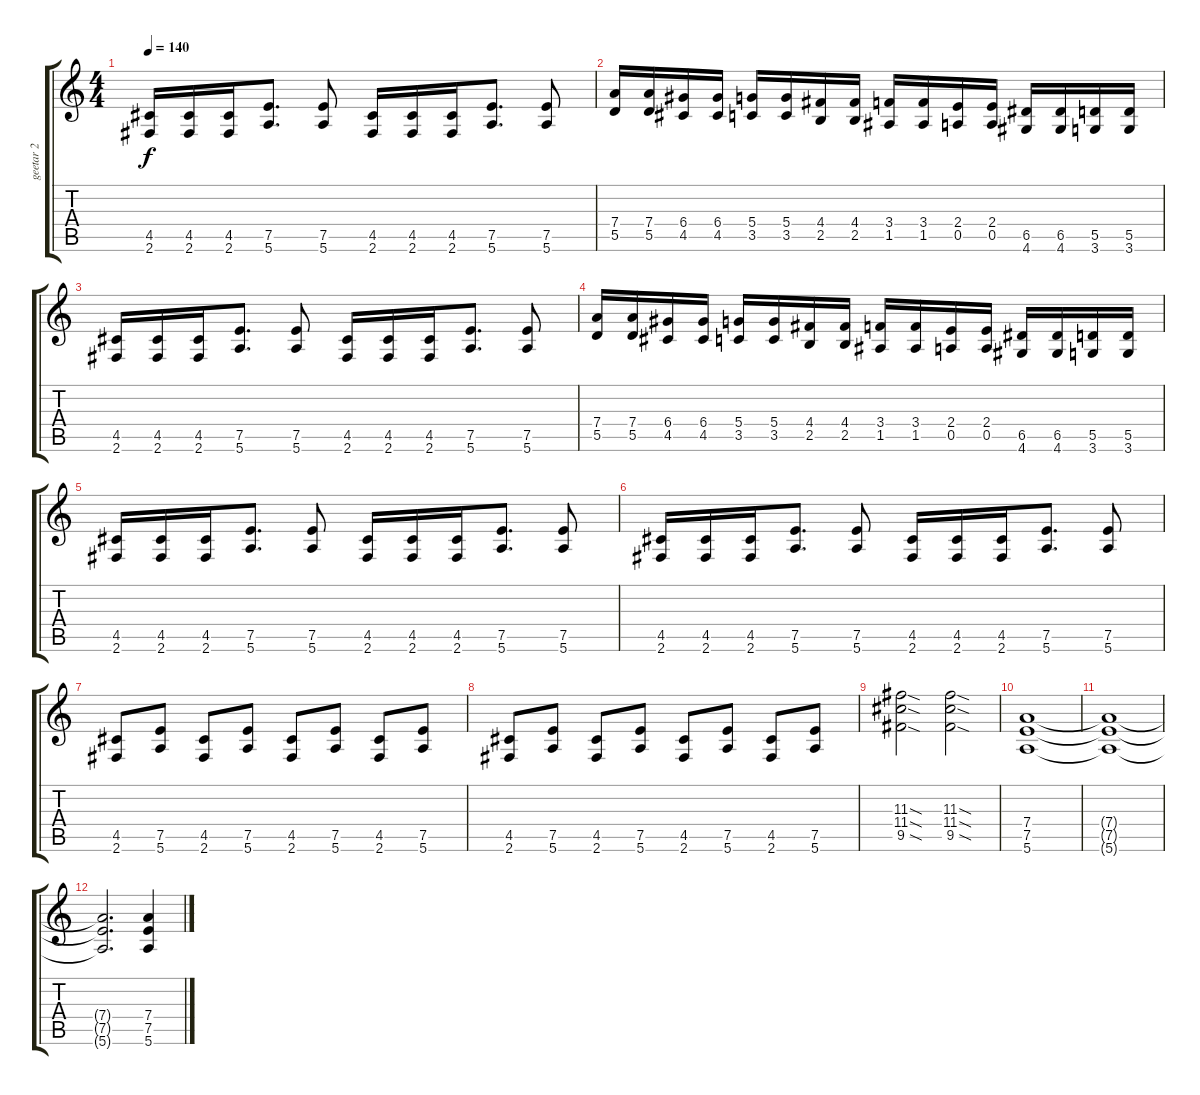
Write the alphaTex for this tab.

\track ("geetar 2" "geetar 2") {instrument distortionguitar}
\staff {score tabs}
\tuning (E4 B3 G3 D3 A2 E2) {hide}
\ts (4 4)
\tempo 140
\clef g2
\ks c
(4.5 2.6).16{dy f} (4.5 2.6).16 (4.5 2.6).16 (7.5 5.6).8{d} (7.5 5.6).8 (4.5 2.6).16 (4.5 2.6).16 (4.5 2.6).16 (7.5 5.6).8{d} (7.5 5.6).8 |
(7.4 5.5).16 (7.4 5.5).16 (6.4 4.5).16 (6.4 4.5).16 (5.4 3.5).16 (5.4 3.5).16 (4.4 2.5).16 (4.4 2.5).16 (3.4 1.5).16 (3.4 1.5).16 (2.4 0.5).16 (2.4 0.5).16 (6.5 4.6).16 (6.5 4.6).16 (5.5 3.6).16 (5.5 3.6).16 |
(4.5 2.6).16 (4.5 2.6).16 (4.5 2.6).16 (7.5 5.6).8{d} (7.5 5.6).8 (4.5 2.6).16 (4.5 2.6).16 (4.5 2.6).16 (7.5 5.6).8{d} (7.5 5.6).8 |
(7.4 5.5).16 (7.4 5.5).16 (6.4 4.5).16 (6.4 4.5).16 (5.4 3.5).16 (5.4 3.5).16 (4.4 2.5).16 (4.4 2.5).16 (3.4 1.5).16 (3.4 1.5).16 (2.4 0.5).16 (2.4 0.5).16 (6.5 4.6).16 (6.5 4.6).16 (5.5 3.6).16 (5.5 3.6).16 |
(4.5 2.6).16 (4.5 2.6).16 (4.5 2.6).16 (7.5 5.6).8{d} (7.5 5.6).8 (4.5 2.6).16 (4.5 2.6).16 (4.5 2.6).16 (7.5 5.6).8{d} (7.5 5.6).8 |
(4.5 2.6).16 (4.5 2.6).16 (4.5 2.6).16 (7.5 5.6).8{d} (7.5 5.6).8 (4.5 2.6).16 (4.5 2.6).16 (4.5 2.6).16 (7.5 5.6).8{d} (7.5 5.6).8 |
(4.5 2.6).8 (7.5 5.6).8 (4.5 2.6).8 (7.5 5.6).8 (4.5 2.6).8 (7.5 5.6).8 (4.5 2.6).8 (7.5 5.6).8 |
(4.5 2.6).8 (7.5 5.6).8 (4.5 2.6).8 (7.5 5.6).8 (4.5 2.6).8 (7.5 5.6).8 (4.5 2.6).8 (7.5 5.6).8 |
(11.3{sod} 11.4{sod} 9.5{sod}).2 (11.3{sod} 11.4{sod} 9.5{sod}).2 |
(7.4 7.5 5.6).1 |
(7.4{t} 7.5{t} 5.6{t}).1 |
(7.4{t} 7.5{t} 5.6{t}).2{d} (7.4 7.5 5.6).4
